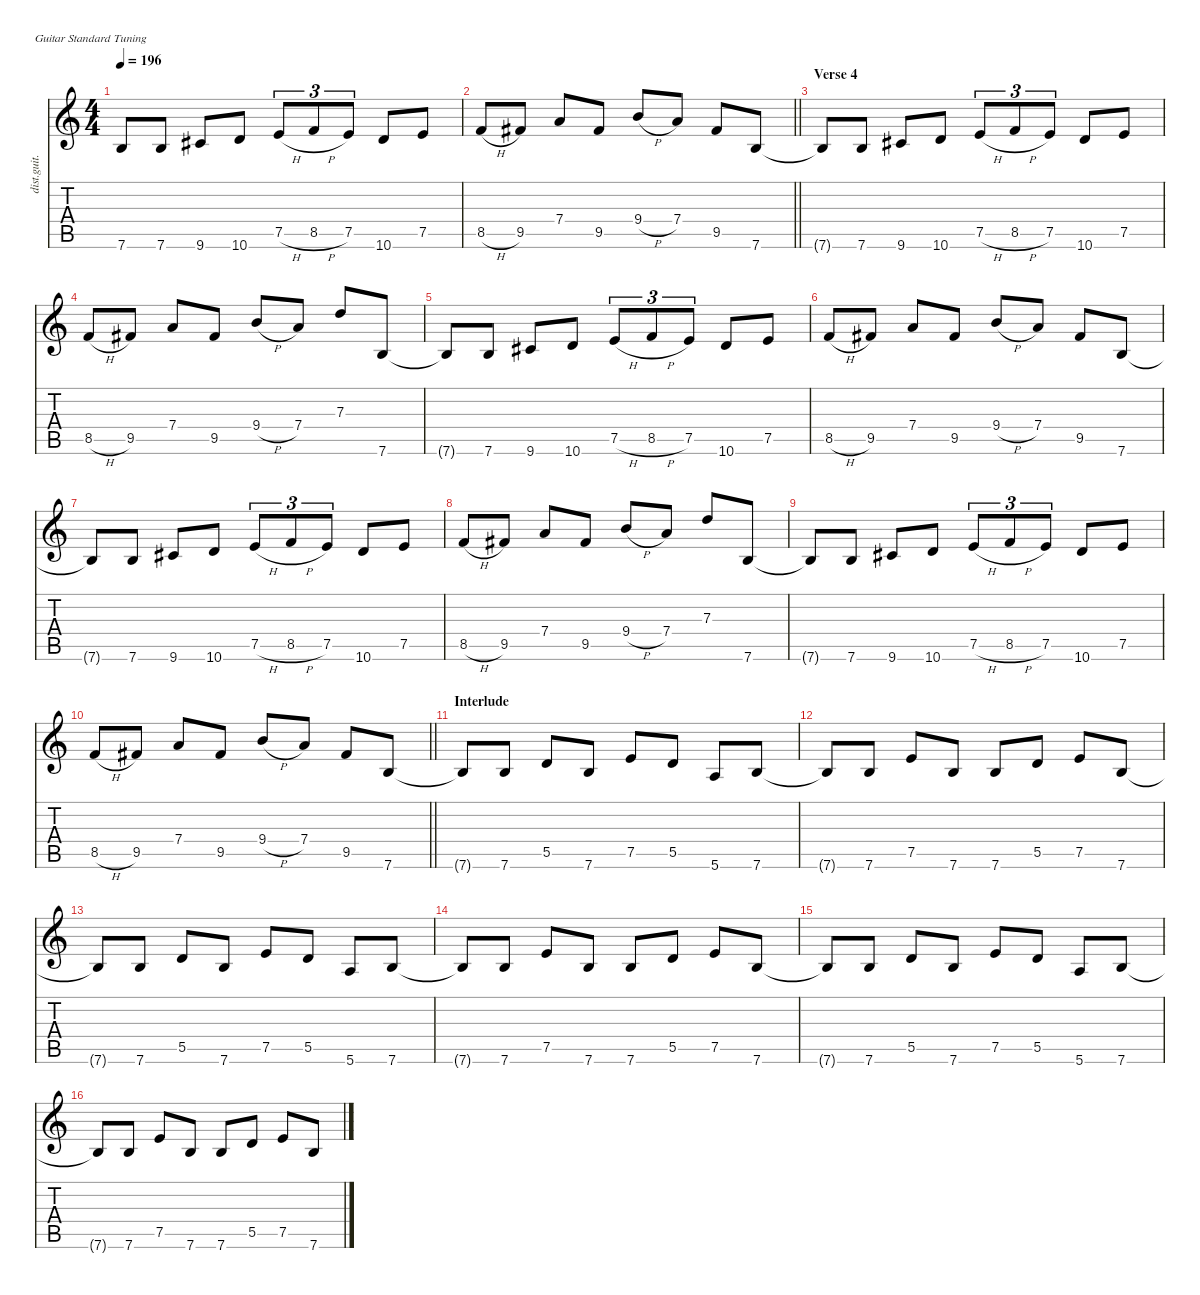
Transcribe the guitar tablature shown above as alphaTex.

\defaultSystemsLayout 4
\hideDynamics
\bracketExtendMode nobrackets
\track ("Friedman" "dist.guit.") {instrument distortionguitar}
\staff {score tabs}
\tuning (E4 B3 G3 D3 A2 E2)
\ts (4 4)
\tempo 196
\clef g2
\ks c
7.6{t}.8{dy f beam Up} 7.6.8{beam Up} 9.6{acc #}.8{beam Up} 10.6.8{beam Up} 7.5{h}.8{tu (3 2) beam Up} 8.5{h}.8{tu (3 2) beam Up} 7.5.8{tu (3 2) beam Up} 10.6.8{beam Up} 7.5.8{beam Up} |
\barLineRight lightlight
8.5{h}.8{beam Up} 9.5{acc #}.8{beam Up} 7.4.8{beam Up} 9.5{acc #}.8{beam Up} 9.4{h}.8{beam Up} 7.4.8{beam Up} 9.5{acc #}.8{beam Up} 7.6.8{beam Up} |
\section ("" "Verse 4")
7.6{t}.8{beam Up} 7.6.8{beam Up} 9.6{acc #}.8{beam Up} 10.6.8{beam Up} 7.5{h}.8{tu (3 2) beam Up} 8.5{h}.8{tu (3 2) beam Up} 7.5.8{tu (3 2) beam Up} 10.6.8{beam Up} 7.5.8{beam Up} |
8.5{h}.8{beam Up} 9.5{acc #}.8{beam Up} 7.4.8{beam Up} 9.5{acc #}.8{beam Up} 9.4{h}.8{beam Up} 7.4.8{beam Up} 7.3.8{beam Up} 7.6.8{beam Up} |
7.6{t}.8{beam Up} 7.6.8{beam Up} 9.6{acc #}.8{beam Up} 10.6.8{beam Up} 7.5{h}.8{tu (3 2) beam Up} 8.5{h}.8{tu (3 2) beam Up} 7.5.8{tu (3 2) beam Up} 10.6.8{beam Up} 7.5.8{beam Up} |
8.5{h}.8{beam Up} 9.5{acc #}.8{beam Up} 7.4.8{beam Up} 9.5{acc #}.8{beam Up} 9.4{h}.8{beam Up} 7.4.8{beam Up} 9.5{acc #}.8{beam Up} 7.6.8{beam Up} |
7.6{t}.8{beam Up} 7.6.8{beam Up} 9.6{acc #}.8{beam Up} 10.6.8{beam Up} 7.5{h}.8{tu (3 2) beam Up} 8.5{h}.8{tu (3 2) beam Up} 7.5.8{tu (3 2) beam Up} 10.6.8{beam Up} 7.5.8{beam Up} |
8.5{h}.8{beam Up} 9.5{acc #}.8{beam Up} 7.4.8{beam Up} 9.5{acc #}.8{beam Up} 9.4{h}.8{beam Up} 7.4.8{beam Up} 7.3.8{beam Up} 7.6.8{beam Up} |
7.6{t}.8{beam Up} 7.6.8{beam Up} 9.6{acc #}.8{beam Up} 10.6.8{beam Up} 7.5{h}.8{tu (3 2) beam Up} 8.5{h}.8{tu (3 2) beam Up} 7.5.8{tu (3 2) beam Up} 10.6.8{beam Up} 7.5.8{beam Up} |
\barLineRight lightlight
8.5{h}.8{beam Up} 9.5{acc #}.8{beam Up} 7.4.8{beam Up} 9.5{acc #}.8{beam Up} 9.4{h}.8{beam Up} 7.4.8{beam Up} 9.5{acc #}.8{beam Up} 7.6.8{beam Up} |
\section ("" "Interlude")
7.6{t}.8{beam Up} 7.6.8{beam Up} 5.5.8{beam Up} 7.6.8{beam Up} 7.5.8{beam Up} 5.5.8{beam Up} 5.6.8{beam Up} 7.6.8{beam Up} |
7.6{t}.8{beam Up} 7.6.8{beam Up} 7.5.8{beam Up} 7.6.8{beam Up} 7.6.8{beam Up} 5.5.8{beam Up} 7.5.8{beam Up} 7.6.8{beam Up} |
7.6{t}.8{beam Up} 7.6.8{beam Up} 5.5.8{beam Up} 7.6.8{beam Up} 7.5.8{beam Up} 5.5.8{beam Up} 5.6.8{beam Up} 7.6.8{beam Up} |
7.6{t}.8{beam Up} 7.6.8{beam Up} 7.5.8{beam Up} 7.6.8{beam Up} 7.6.8{beam Up} 5.5.8{beam Up} 7.5.8{beam Up} 7.6.8{beam Up} |
7.6{t}.8{beam Up} 7.6.8{beam Up} 5.5.8{beam Up} 7.6.8{beam Up} 7.5.8{beam Up} 5.5.8{beam Up} 5.6.8{beam Up} 7.6.8{beam Up} |
7.6{t}.8{beam Up} 7.6.8{beam Up} 7.5.8{beam Up} 7.6.8{beam Up} 7.6.8{beam Up} 5.5.8{beam Up} 7.5.8{beam Up} 7.6.8{beam Up}
